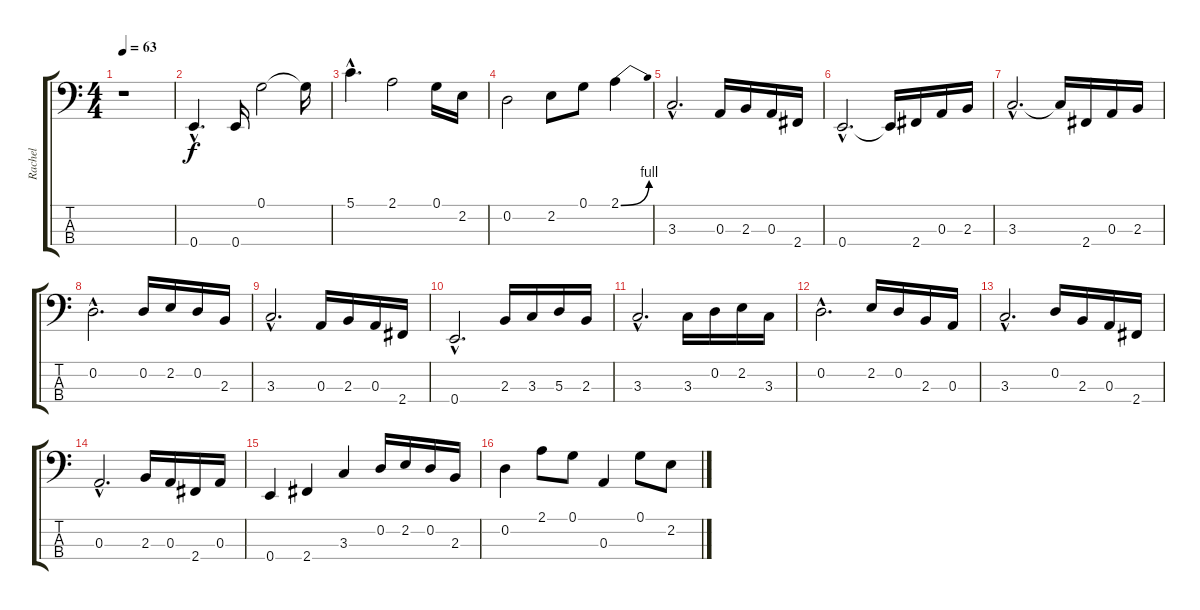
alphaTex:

\track ("Rachel" "Rachel") {instrument electricbasspick}
\staff {score tabs}
\tuning (G2 D2 A1 E1) {hide}
\ts (4 4)
\tempo 63
\clef f4
\ks c
r.1{dy f instrument electricbasspick} |
0.4{hac}.4{d} 0.4.16 0.1.2 0.1{t}.16 |
5.1{hac}.4{d} 2.1.2 0.1.16 2.2.16 |
0.2.2 2.2.8 0.1.8 2.1{be (bend 0 0 60 4)}.4 |
3.3{hac}.2{d} 0.3.16 2.3.16 0.3.16 2.4.16 |
0.4{hac}.2{d} 0.4{t}.16 2.4.16 0.3.16 2.3.16 |
3.3{hac}.2{d} 3.3{t}.16 2.4.16 0.3.16 2.3.16 |
0.2{hac}.2{d} 0.2.16 2.2.16 0.2.16 2.3.16 |
3.3{hac}.2{d} 0.3.16 2.3.16 0.3.16 2.4.16 |
0.4{hac}.2{d} 2.3.16 3.3.16 5.3.16 2.3.16 |
3.3{hac}.2{d} 3.3.16 0.2.16 2.2.16 3.3.16 |
0.2{hac}.2{d} 2.2.16 0.2.16 2.3.16 0.3.16 |
3.3{hac}.2{d} 0.2.16 2.3.16 0.3.16 2.4.16 |
0.3{hac}.2{d} 2.3.16 0.3.16 2.4.16 0.3.16 |
0.4.4 2.4.4 3.3.4 0.2.16 2.2.16 0.2.16 2.3.16 |
0.2.4 2.1.8 0.1.8 0.3.4 0.1.8 2.2.8
